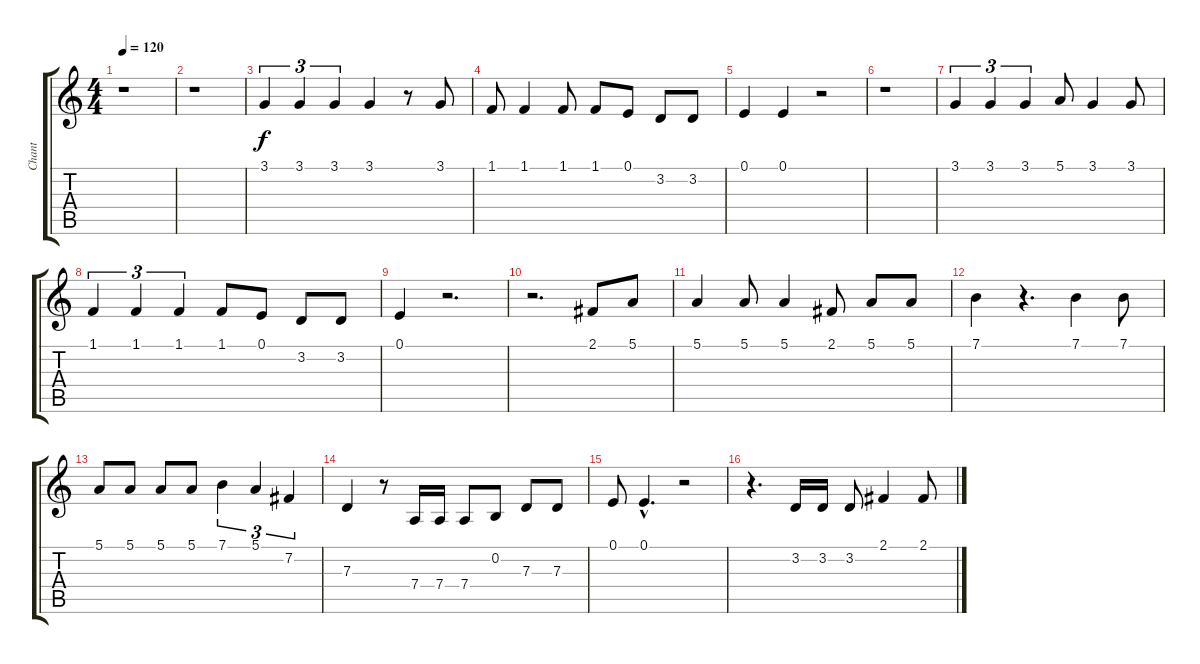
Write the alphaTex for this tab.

\track ("Chant" "Chant") {instrument tangoaccordion}
\staff {score tabs}
\tuning (E4 B3 G3 D3 A2 E2) {hide}
\ts (4 4)
\tempo 120
\clef g2
\ks c
r.1{dy f} |
r.1 |
3.1.4{tu (3 2)} 3.1.4{tu (3 2)} 3.1.4{tu (3 2)} 3.1.4 r.8 3.1.8 |
1.1.8 1.1.4 1.1.8 1.1.8 0.1.8 3.2.8 3.2.8 |
0.1.4 0.1.4 r.2 |
r.1 |
3.1.4{tu (3 2)} 3.1.4{tu (3 2)} 3.1.4{tu (3 2)} 5.1.8 3.1.4 3.1.8 |
1.1.4{tu (3 2)} 1.1.4{tu (3 2)} 1.1.4{tu (3 2)} 1.1.8 0.1.8 3.2.8 3.2.8 |
0.1.4 r.2{d} |
r.2{d} 2.1.8 5.1.8 |
5.1.4 5.1.8 5.1.4 2.1.8 5.1.8 5.1.8 |
7.1.4 r.4{d} 7.1.4 7.1.8 |
5.1.8 5.1.8 5.1.8 5.1.8 7.1.4{tu (3 2)} 5.1.4{tu (3 2)} 7.2.4{tu (3 2)} |
7.3.4 r.8 7.4.16 7.4.16 7.4.8 0.2.8 7.3.8 7.3.8 |
0.1.8 0.1{hac}.4{d} r.2 |
r.4{d} 3.2.16 3.2.16 3.2.8 2.1.4 2.1.8
